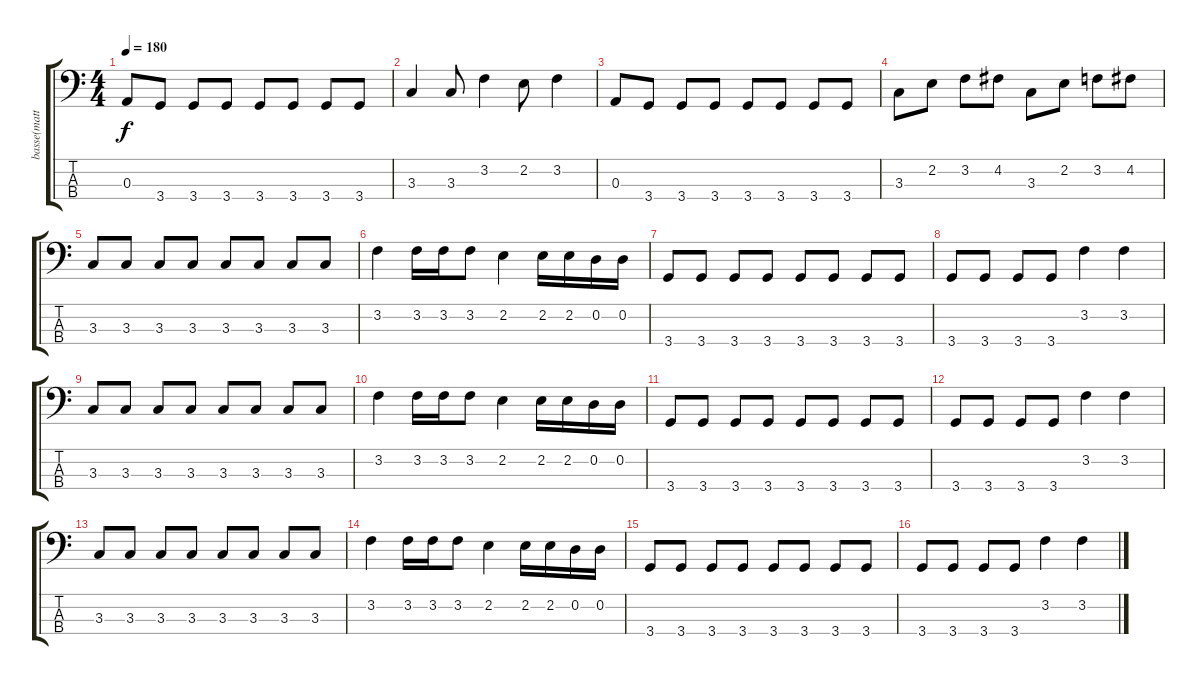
\track ("basse(matt)" "basse(matt") {instrument electricbasspick}
\staff {score tabs}
\tuning (G2 D2 A1 E1) {hide}
\ts (4 4)
\tempo 180
\clef f4
\ks c
0.3.8{dy f} 3.4.8 3.4.8 3.4.8 3.4.8 3.4.8 3.4.8 3.4.8 |
3.3.4 3.3.8 3.2.4 2.2.8 3.2.4 |
0.3.8 3.4.8 3.4.8 3.4.8 3.4.8 3.4.8 3.4.8 3.4.8 |
3.3.8 2.2.8 3.2.8 4.2.8 3.3.8 2.2.8 3.2.8 4.2.8 |
3.3.8 3.3.8 3.3.8 3.3.8 3.3.8 3.3.8 3.3.8 3.3.8 |
3.2.4 3.2.16 3.2.16 3.2.8 2.2.4 2.2.16 2.2.16 0.2.16 0.2.16 |
3.4.8 3.4.8 3.4.8 3.4.8 3.4.8 3.4.8 3.4.8 3.4.8 |
3.4.8 3.4.8 3.4.8 3.4.8 3.2.4 3.2.4 |
3.3.8 3.3.8 3.3.8 3.3.8 3.3.8 3.3.8 3.3.8 3.3.8 |
3.2.4 3.2.16 3.2.16 3.2.8 2.2.4 2.2.16 2.2.16 0.2.16 0.2.16 |
3.4.8 3.4.8 3.4.8 3.4.8 3.4.8 3.4.8 3.4.8 3.4.8 |
3.4.8 3.4.8 3.4.8 3.4.8 3.2.4 3.2.4 |
3.3.8 3.3.8 3.3.8 3.3.8 3.3.8 3.3.8 3.3.8 3.3.8 |
3.2.4 3.2.16 3.2.16 3.2.8 2.2.4 2.2.16 2.2.16 0.2.16 0.2.16 |
3.4.8 3.4.8 3.4.8 3.4.8 3.4.8 3.4.8 3.4.8 3.4.8 |
3.4.8 3.4.8 3.4.8 3.4.8 3.2.4 3.2.4
